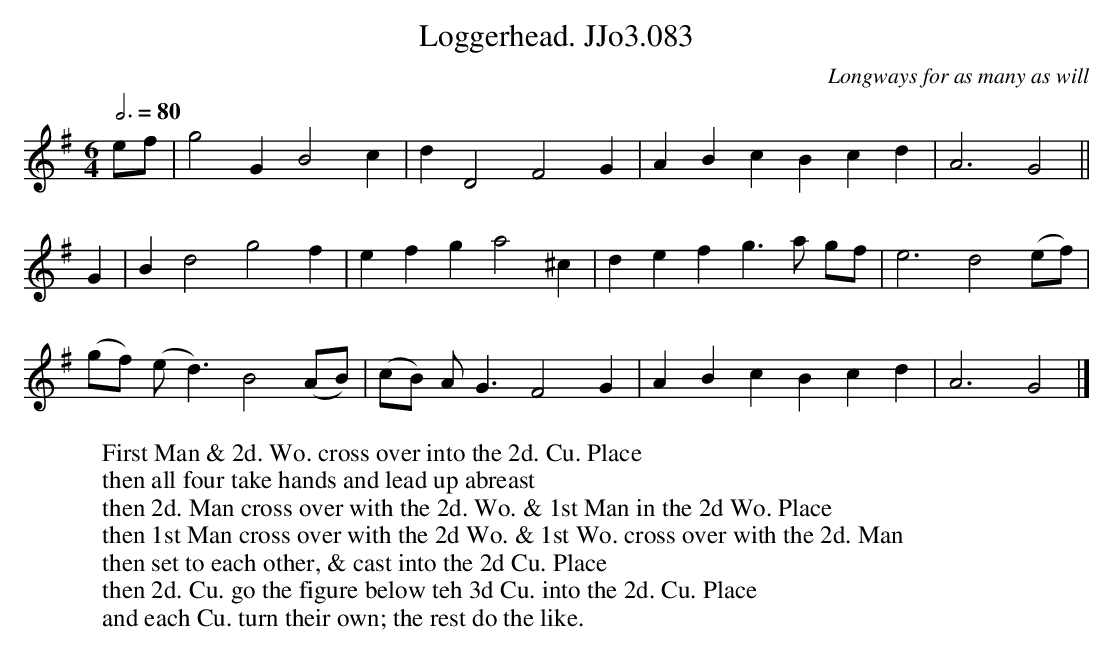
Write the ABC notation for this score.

X:1
T:Loggerhead. JJo3.083
C:Longways for as many as will
M:6/4
L:1/4
Q:3/4=80
K:G
e/f/ | g2G B2c | dD2 F2G | ABc Bcd | A3 G2 ||
G | Bd2 g2f | efg a2^c | def g>a g/f/ | e3 d2 (e/f/) |
(g/f/) (e<d) B2 (A/B/) | (c/B/) A<G F2 G | ABc Bcd | A3 G2 |]
W:First Man & 2d. Wo. cross over into the 2d. Cu. Place
W:then all four take hands and lead up abreast
W:then 2d. Man cross over with the 2d. Wo. & 1st Man in the 2d Wo. Place
W:then 1st Man cross over with the 2d Wo. & 1st Wo. cross over with the 2d. Man
W:then set to each other, & cast into the 2d Cu. Place
W:then 2d. Cu. go the figure below teh 3d Cu. into the 2d. Cu. Place
W:and each Cu. turn their own; the rest do the like.
